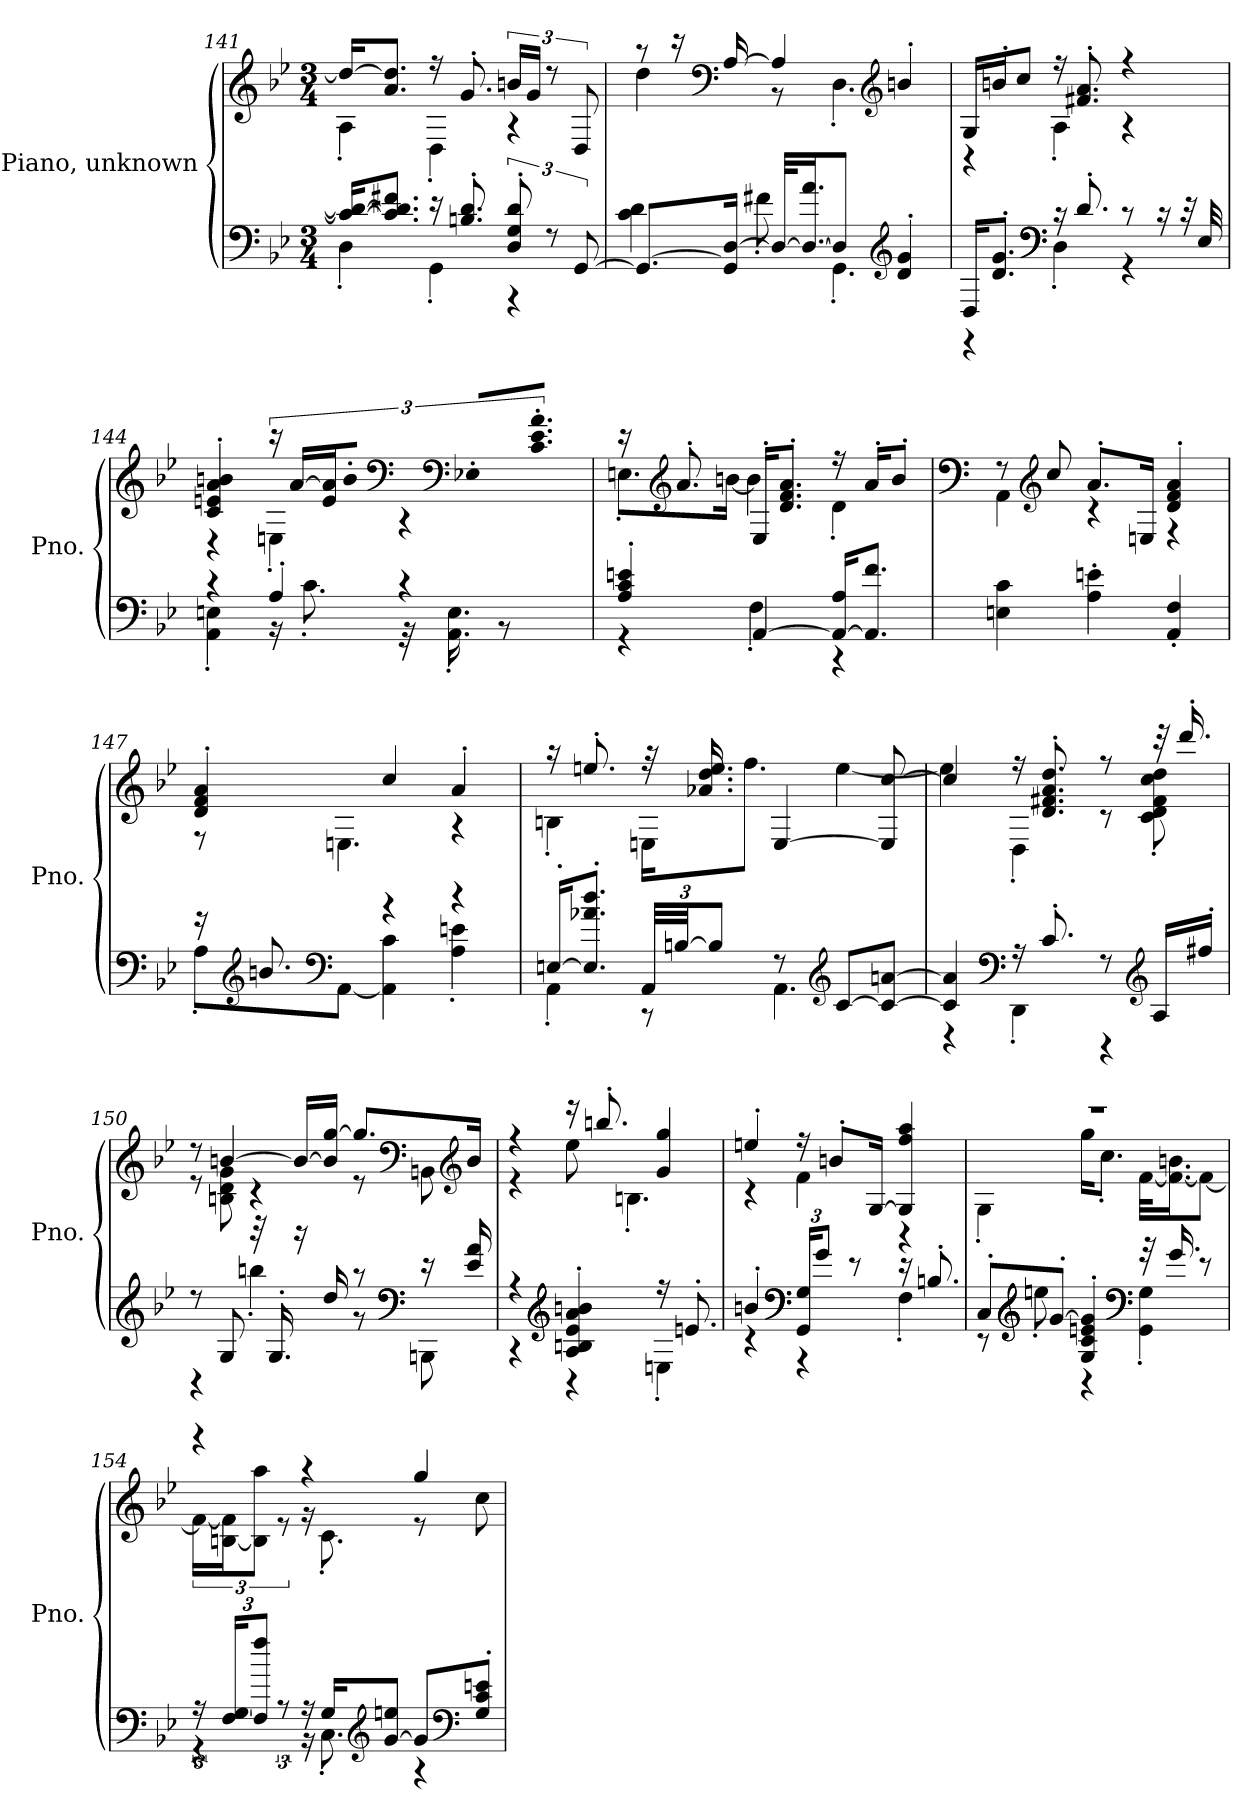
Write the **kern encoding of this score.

**kern	**kern
*part1	*part1
*staff2	*staff1
*I"Piano, unknown	*
*I'Pno.	*
*clefF4	*clefG2
*k[b-e-]	*k[b-e-]
*M3/4	*M3/4
=141	=141
*^	*^
16c/_ 16d/_KL	4D'\	16dd/KL_	4A'\
8.c/] 8.d/] 8.f#X/J	.	8.a/ 8.dd/]J	.
16r	4GG'\	16r	4D'\
8.Bn/' 8.d/'	.	8.g'/	.
12D/' 12G/' 12d/'	4r	24bn/LL	4r
.	.	24g/JJ	.
12r	.	12r	.
[12GG/	.	12D/	.
!!LO:LB:g=z	!!
=142	=142	=142	=142
8.GG/L_	4c\ 4d\	8r	4dd\
.	.	16r	.
*	*	*clefF4	*
16GG/] [16D/Jk	.	[16A/	.
32D/KLL_	8f#X'\	4A/]	8r
16.D/_ 16.a/J	.	.	.
8D/J]	4.GG'\	.	4.D'\
*clefG2	*	*clefG2	*
4d/' 4g/'	.	4bn'/	.
=143	=143	=143	=143
16D/KL	4r	16G/LL	4r
8.d/' 8.g/'J	.	16bn'/J	.
.	.	8cc/J	.
*clefF4	*	*	*
16r	4D'\	16r	4A'\
8.d'/	.	8.f#X/' 8.a/'	.
8r	4r	4r	4r
16r	.	.	.
32r	.	.	.
32E-/	.	.	.
=144	=144	=144	=144
4r	4AA\' 4En\'	4c/' 4en/' 4a/' 4bn/'	4r
4A'/	16r	24r	4En'\
.	.	[24a/LL	.
.	8.c'\	.	.
.	.	24e/ 24a/]J	.
.	.	8b'/J	.
*	*	*clefF4	*
4r	32r	16E-X'/KL	4r
.	16.AA\' 16.E\'	.	.
.	.	8.c/' 8.e/' 8.a/'J	.
.	8r	.	.
!!LO:LB:g=z	!!
=145	=145	=145	=145
4A/' 4c/' 4en/'	4r	16r	8.En'\L
*	*	*clefG2	*
.	.	8.a'/	.
.	.	.	[16bn\Jk
[4AA/	4F'\	16E'/KL	4b\]
.	.	8.d/' 8.f/' 8.a/'J	.
16AA/_ 16A/KL	4r	16r	4d'\
8.AA/] 8.f/J	.	16a'/KL	.
.	.	8b'/J	.
*v	*v	*	*
=146	=146	=146
*	*clefF4	*
4En\ 4c\	8r	4AA\
*	*clefG2	*
.	8cc/	.
4A\' 4en\'	8.a'/L	4r
.	16En/Jk	.
4AA/' 4F/'	4d/' 4f/' 4a/'	4r
=147	=147	=147
*^	*	*
16r	8A'\L	4d/' 4f/' 4a/'	8r
*clefG2	*	*	*
8.bn/	.	.	.
*clefF4	*	*	*
.	[8AA\J	.	4.En\
4r	4AA\] 4c\	4cc/	.
4r	4A\' 4en\'	4a'/	4r
!!LO:PB:g=z	!!
=148	=148	=148	=148
[16En'/KL	4AA'\	16r	4Bn'\
8.E/]' 8.a-X/' 8.dd/'J	.	8.een'/	.
*Xbrackettup	*	*	*
48AA/LLL	8r	32r	16En\KL
[48Bn/JJ	.	.	.
.	.	16.a-X/ 16.dd/ 16.ee/	.
12B/J]	.	.	.
.	.	.	8.ff\J
8r	4.AA\	[4E/	.
*clefG2	*	*	*
[8c/L	.	.	[4ee\
8c/_ [8an/J	.	8E/] [8cc/	.
=149	=149	=149	=149
4c/] 4a/]	4r	4cc/]	4ee\]
*clefF4	*	*	*
16r	4DD'\	16r	4D'\
8.c'/	.	8.d/' 8.f#X/' 8.a/' 8.dd/'	.
8r	4r	8r	8r
*clefG2	*	*	*
16A/LL	.	32r	8c\' 8d\' 8f#\' 8cc\' 8dd\'
.	.	16.ddd'/	.
16ff#X'/JJ	.	.	.
!!LO:LB:g=z	!!
=150	=150	=150	=150
8r	4r	8r	8r
8G/	.	[4bn/	8Bn\ 8d\ 8g\
32r	4bbn'\	.	4r
16.G'/	.	.	.
16r	.	16b/LL_	.
16dd/	.	16b/] [16gg/JJ	.
8r	8r	8.gg/L]	8r
*clefF4	*	*clefF4	*
16r	8BBBn\	.	8BBn\
*	*	*clefG2	*
16e-/ 16a/	.	16b/Jk	.
=151	=151	=151	=151
4r	4r	4r	4r
*clefG2	*	*	*
4A/' 4Bn/' 4e-/' 4a/' 4bn/'	4r	16r	8ee-\
.	.	8.bbn'/	.
.	.	.	4.Bn'\
16r	4En'\	4g/ 4gg/	.
8.en'/	.	.	.
=152	=152	=152	=152
4bn'/	4r	4een'/	4r
*clefF4	*	*	*
24GG/ 24G/KL	4r	16r	4f\
12g/J	.	.	.
.	.	8bn'/L	.
8r	.	.	.
.	.	[16G/Jk	.
16r	4F'\	4G/] 4ff/ 4aa/	4r
8.Bn'/	.	.	.
!!LO:LB:g=z	!!
=153	=153	=153	=153
8C'/L	8r	2.r	4G'\
*clefG2	*	*	*
[8g'/J	8een'\	.	.
4G/' 4c/' 4en/' 4g/]'	4r	.	16gg\KL
.	.	.	8.cc'\J
*clefF4	*	*	*
32r	4GG\' 4G\'	.	[32f\KLL
16.g/	.	.	16.f\_ 16.bn\J
8r	.	.	8f\J_
=154	=154	=154	=154
*brackettup	*	*	*
24r	4r	4r	24f\LL_
[24F/ 24G/KL	.	.	[24Bn\ 24f\]J
12F/] 12ff/J	.	.	12B\] 12aa\J
12r	.	.	12r
16r	16r	4r	16r
16G/KL	8.C'\	.	8.c'\
*clefG2	*	*	*
[8g/ 8een/J	.	.	.
8g/L]	4r	4gg/	8r
*clefF4	*	*	*
8G/' 8c/' 8en/'J	.	.	8cc\
*v	*v	*	*
*	*v	*v
=	=
*-	*-
